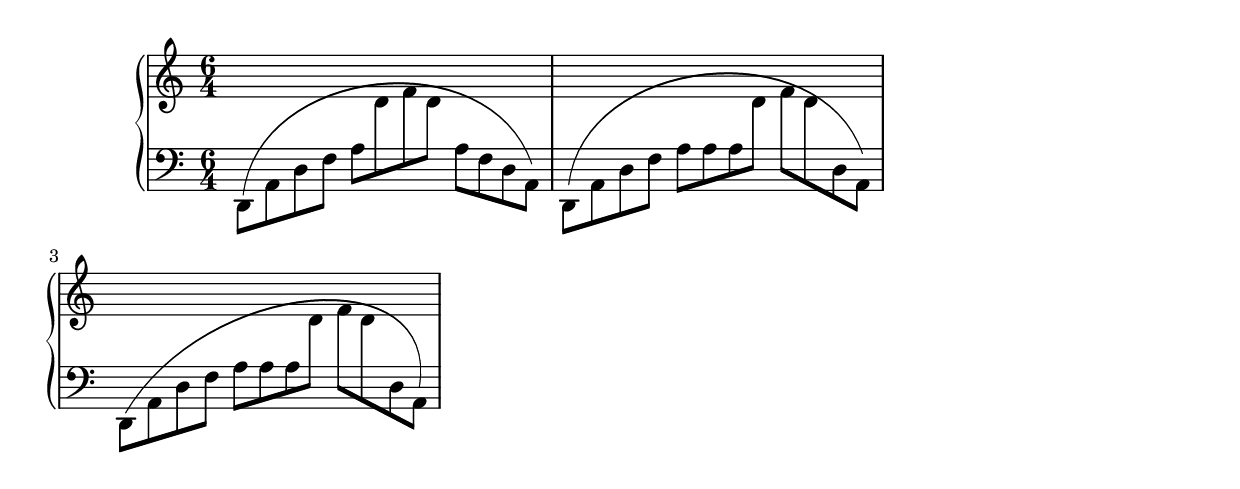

\version "2.16.0"

\header {

    texidoc="
Extreme slurs are scaled to fit the pattern, but only  symmetrically.
Asymmetric slurs are created by setting @code{eccentricity}."

}
\layout {
    ragged-right = ##t
}

baseWalk =  \relative c {
    \time 6/4
    \stemDown
    \slurUp
    d,8[( a' d f] a[ d f d] a[ f d  a)]
    d,8[( a' d f] a[ a a d] f[ d d,  a)]
    \once\override Slur #'eccentricity = #6.0
    d,8[( a' d f] a[ a a d] f[ d d,  a)]
}

\context PianoStaff 
    \autochange \baseWalk


